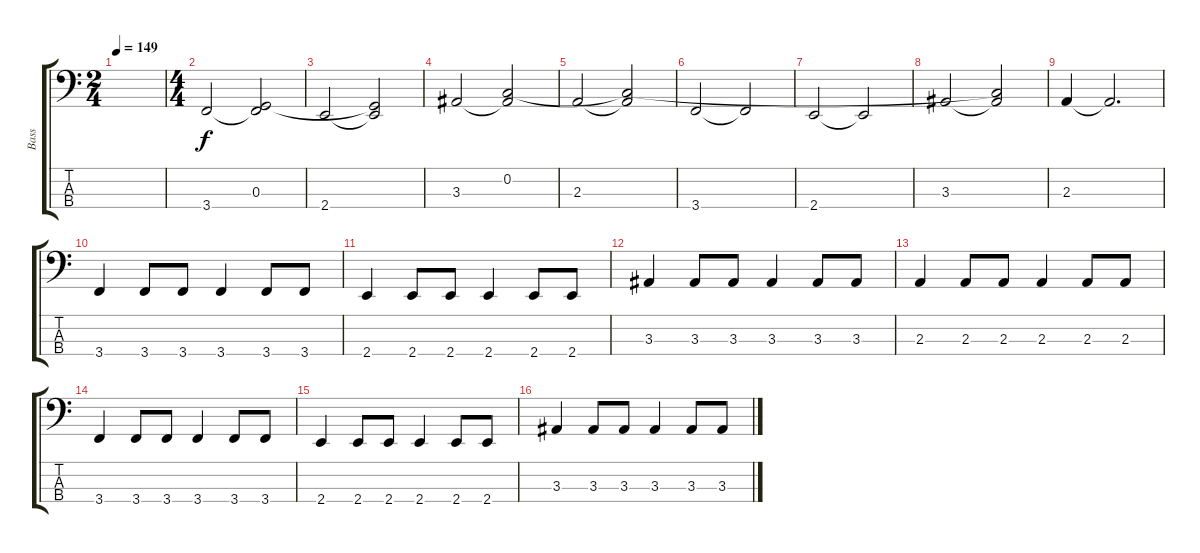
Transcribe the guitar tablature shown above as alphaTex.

\track ("Bass" "Bass") {instrument electricbasspick}
\staff {score tabs}
\tuning (F2 C2 G1 D1) {hide}
\ts (2 4)
\tempo 149
\clef f4
\ks c
|
\ts (4 4)
3.4.2 (0.3 3.4{t}).2 |
2.4.2 (0.3{t} 2.4{t}).2 |
3.3.2 (0.2 3.3{t}).2 |
2.3.2 (0.2{t} 2.3{t}).2 |
3.4.2 3.4{t}.2 |
2.4.2 2.4{t}.2 |
3.3.2 (0.2{t} 3.3{t}).2 |
2.3.4 2.3{t}.2{d} |
3.4.4 3.4.8 3.4.8 3.4.4 3.4.8 3.4.8 |
2.4.4 2.4.8 2.4.8 2.4.4 2.4.8 2.4.8 |
3.3.4 3.3.8 3.3.8 3.3.4 3.3.8 3.3.8 |
2.3.4 2.3.8 2.3.8 2.3.4 2.3.8 2.3.8 |
3.4.4 3.4.8 3.4.8 3.4.4 3.4.8 3.4.8 |
2.4.4 2.4.8 2.4.8 2.4.4 2.4.8 2.4.8 |
3.3.4 3.3.8 3.3.8 3.3.4 3.3.8 3.3.8
